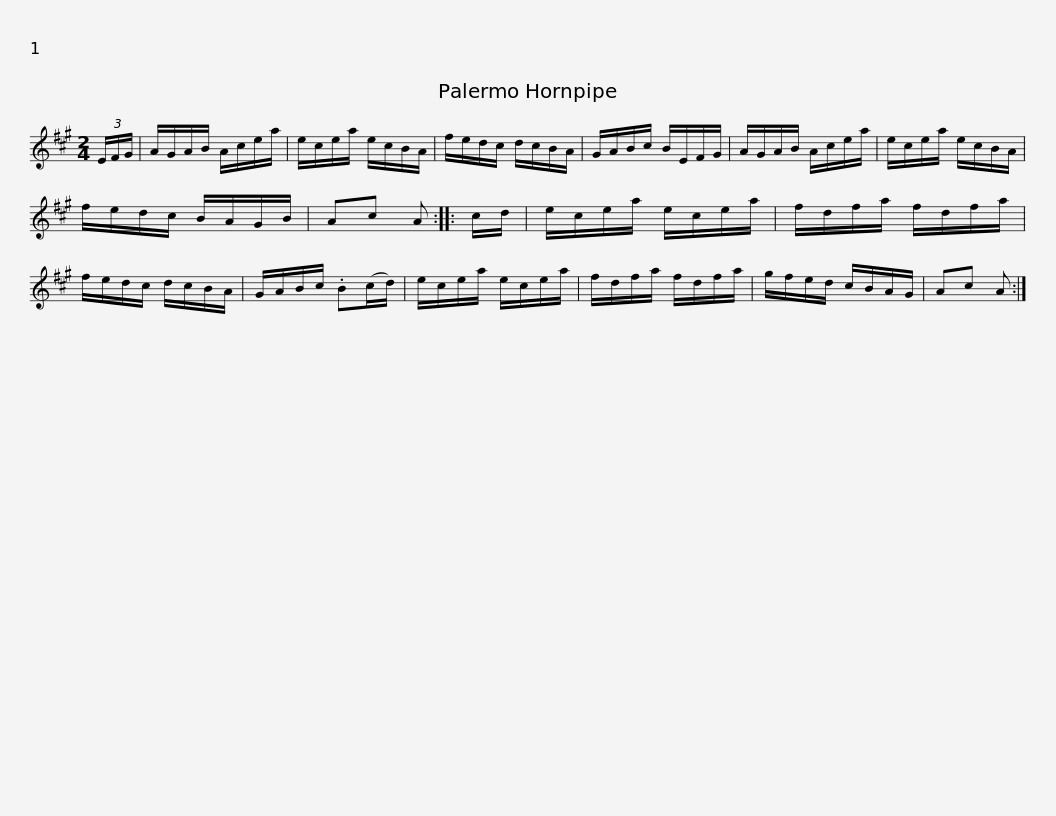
X:1
L:1/8
M:2/4
I:linebreak $
K:A
V:1 treble
V:1
 (3E/F/G/ | A/G/A/B/ A/c/e/a/ | e/c/e/a/ e/c/B/A/ | f/e/d/c/ d/c/B/A/ | G/A/B/c/ B/E/F/G/ | %5
 A/G/A/B/ A/c/e/a/ |$ e/c/e/a/ e/c/B/A/ | f/e/d/c/ B/A/G/B/ | Ac A :: c/d/ | %10
 e/c/e/a/ e/c/e/a/ | f/d/f/a/ f/d/f/a/ | f/e/d/c/ d/c/B/A/ |$ G/A/B/c/ .B(c/d/) | e/c/e/a/ e/c/e/a/ | %15
 f/d/f/a/ f/d/f/a/ | g/f/e/d/ c/B/A/G/ | Ac A :| %18
